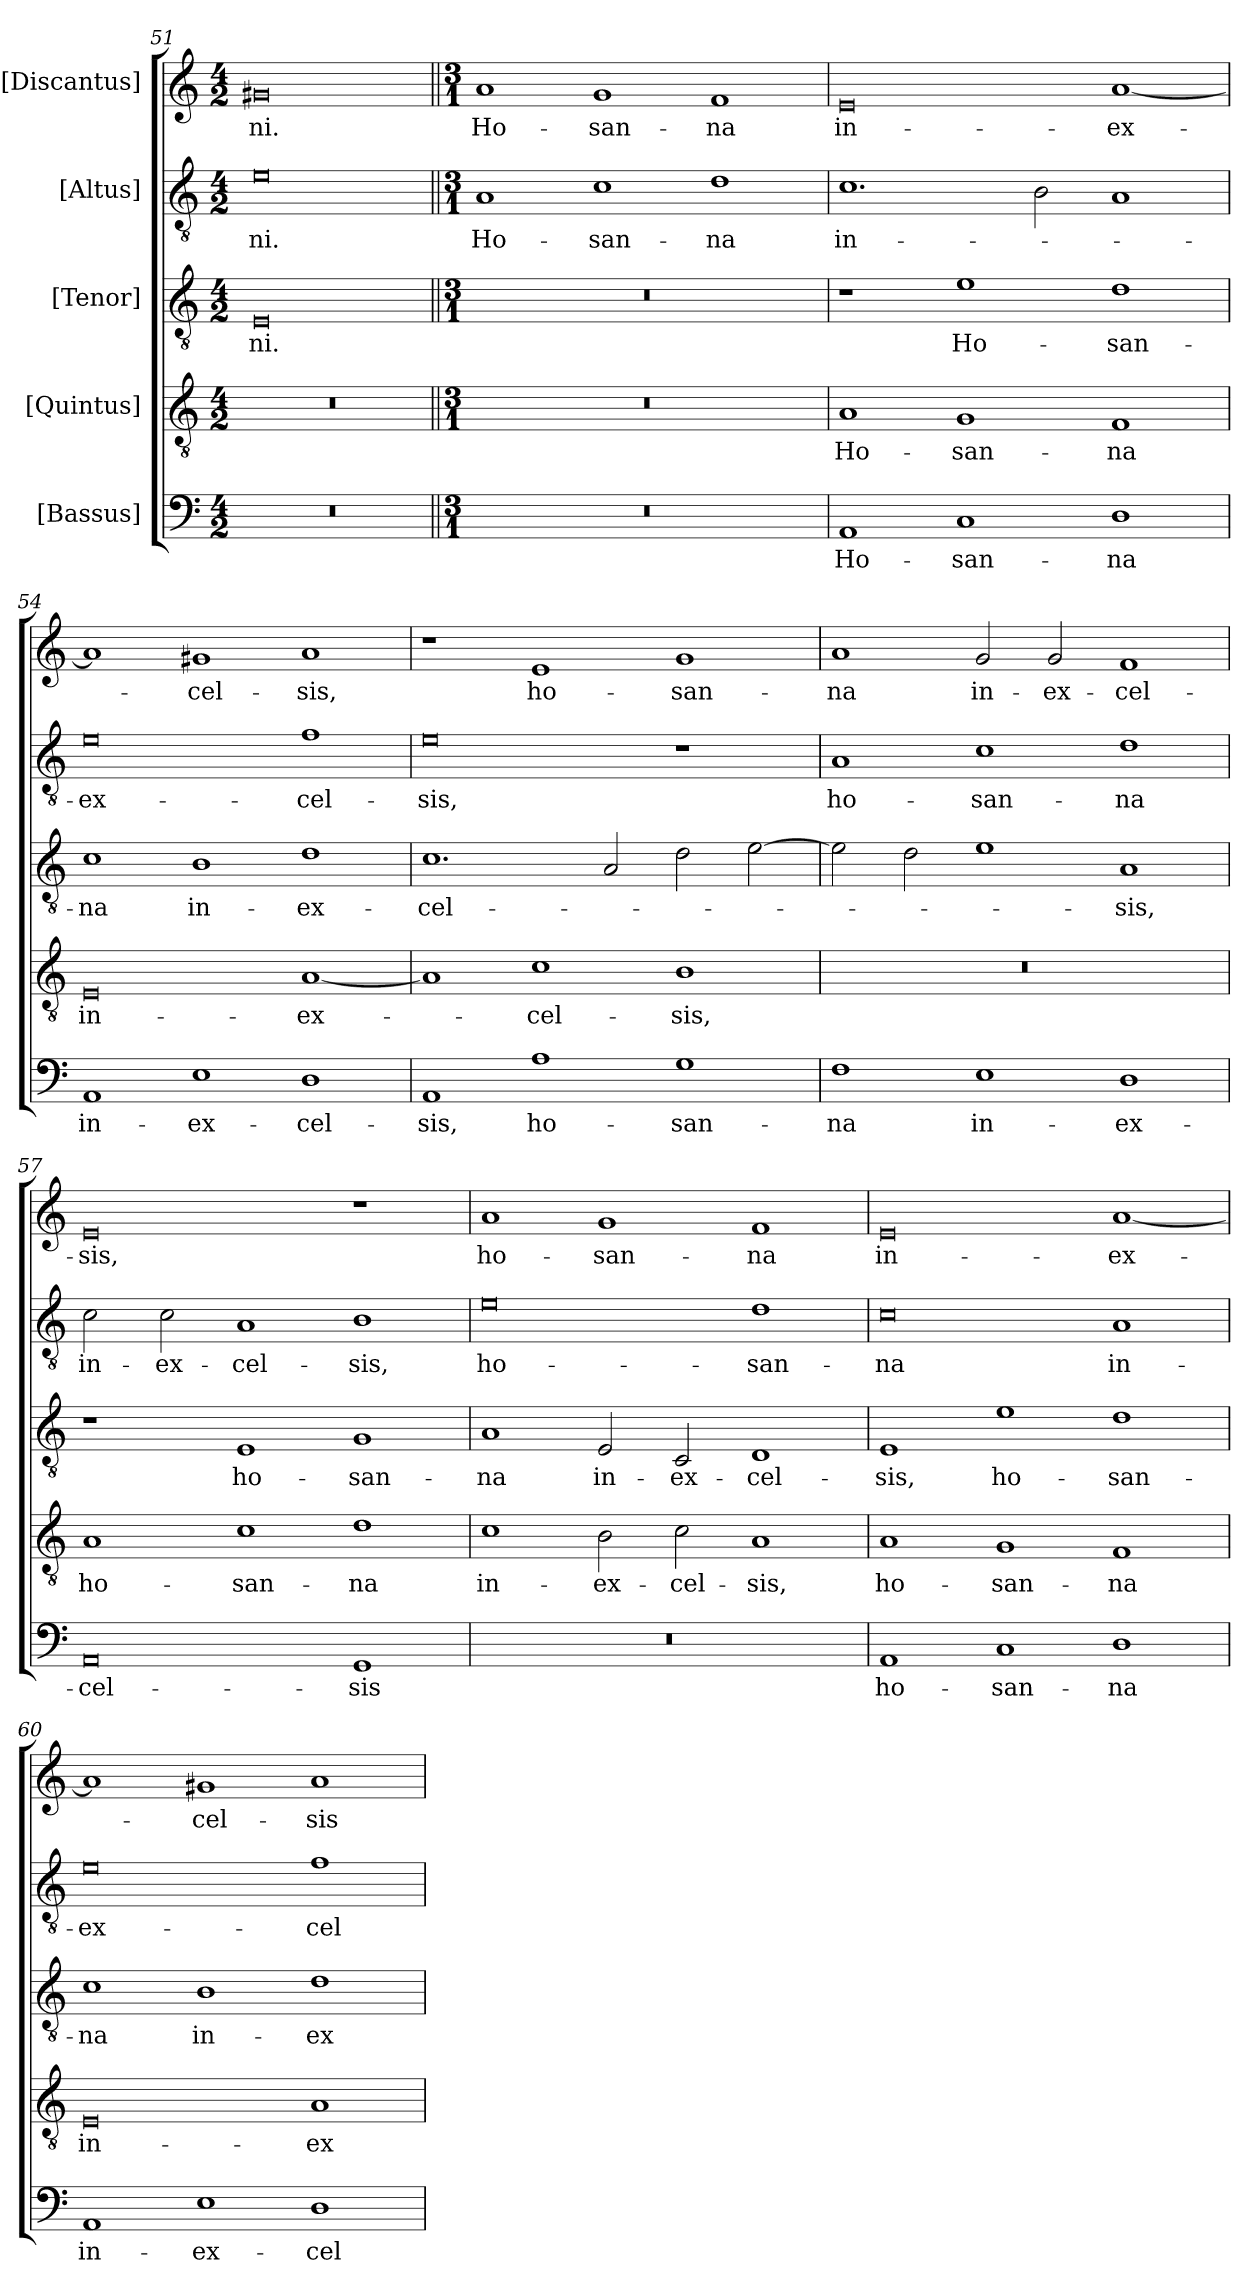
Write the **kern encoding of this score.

**kern	**text	**kern	**text	**kern	**text	**kern	**text	**kern	**text
*part5	*part5	*part4	*part4	*part3	*part3	*part2	*part2	*part1	*part1
*staff5	*staff5	*staff4	*staff4	*staff3	*staff3	*staff2	*staff2	*staff1	*staff1
*I"[Bassus]	*	*I"[Quintus]	*	*I"[Tenor]	*	*I"[Altus]	*	*I"[Discantus]	*
*clefF4	*	*clefGv2	*	*clefGv2	*	*clefGv2	*	*clefG2	*
*k[]	*	*k[]	*	*k[]	*	*k[]	*	*k[]	*
*M4/2	*	*M4/2	*	*M4/2	*	*M4/2	*	*M4/2	*
=51	=51	=51	=51	=51	=51	=51	=51	=51	=51
0r	.	0r	.	0E/	-ni.	0e\	-ni.	0g#X/	-ni.
=52||	=52||	=52||	=52||	=52||	=52||	=52||	=52||	=52||	=52||
*M3/1	*	*M3/1	*	*M3/1	*	*M3/1	*	*M3/1	*
0.r	.	0.r	.	0.r	.	1A/	Ho-	1a/	Ho-
.	.	.	.	.	.	1c\	-san-	1g/	-san-
.	.	.	.	.	.	1d\	-na	1f/	-na
=53	=53	=53	=53	=53	=53	=53	=53	=53	=53
1AA/	Ho-	1A/	Ho-	1r	.	1.c\	in-	0e/	in-
1C/	-san-	1G/	-san-	1e\	Ho-	.	.	.	.
.	.	.	.	.	.	2B\	.	.	.
1D\	-na	1F/	-na	1d\	-san-	1A/	.	[1a/	ex-
=54	=54	=54	=54	=54	=54	=54	=54	=54	=54
1AA/	in-	0E/	in-	1c\	-na	0e\	ex-	1a/]	.
1E\	ex-	.	.	1B\	in-	.	.	1g#X/	-cel-
1D\	-cel-	[1A/	ex-	1d\	ex-	1f\	-cel-	1a/	-sis,
=55	=55	=55	=55	=55	=55	=55	=55	=55	=55
1AA/	-sis,	1A/]	.	1.c\	-cel-	0e\	-sis,	1r	.
1A\	ho-	1c\	-cel-	.	.	.	.	1e/	ho-
.	.	.	.	2A/	.	.	.	.	.
1G\	-san-	1B\	-sis,	2d\	.	1r	.	1g/	-san-
.	.	.	.	[2e\	.	.	.	.	.
=56	=56	=56	=56	=56	=56	=56	=56	=56	=56
1F\	-na	0.r	.	2e\]	.	1A/	ho-	1a/	-na
.	.	.	.	2d\	.	.	.	.	.
1E\	in-	.	.	1e\	.	1c\	-san-	2g/	in-
.	.	.	.	.	.	.	.	2g/	ex-
1D\	ex-	.	.	1A/	-sis,	1d\	-na	1f/	-cel-
=57	=57	=57	=57	=57	=57	=57	=57	=57	=57
0AA/	-cel-	1A/	ho-	1r	.	2c\	in-	0e/	-sis,
.	.	.	.	.	.	2c\	ex-	.	.
.	.	1c\	-san-	1E/	ho-	1A/	-cel-	.	.
1GG/	-sis	1d\	-na	1G/	-san-	1B\	-sis,	1r	.
=58	=58	=58	=58	=58	=58	=58	=58	=58	=58
0.r	.	1c\	in-	1A/	-na	0e\	ho-	1a/	ho-
.	.	2B\	ex-	2E/	in-	.	.	1g/	-san-
.	.	2c\	-cel-	2C/	ex-	.	.	.	.
.	.	1A/	-sis,	1D/	-cel-	1d\	-san-	1f/	-na
=59	=59	=59	=59	=59	=59	=59	=59	=59	=59
1AA/	ho-	1A/	ho-	1E/	-sis,	0c\	-na	0e/	in-
1C/	-san-	1G/	-san-	1e\	ho-	.	.	.	.
1D\	-na	1F/	-na	1d\	-san-	1A/	in-	[1a/	ex-
=60	=60	=60	=60	=60	=60	=60	=60	=60	=60
1AA/	in-	0E/	in-	1c\	-na	0e\	ex-	1a/]	.
1E\	ex-	.	.	1B\	in-	.	.	1g#X/	-cel-
1D\	-cel-	1A/	ex-	1d\	ex-	1f\	-cel-	1a/	-sis
=	=	=	=	=	=	=	=	=	=
*-	*-	*-	*-	*-	*-	*-	*-	*-	*-
